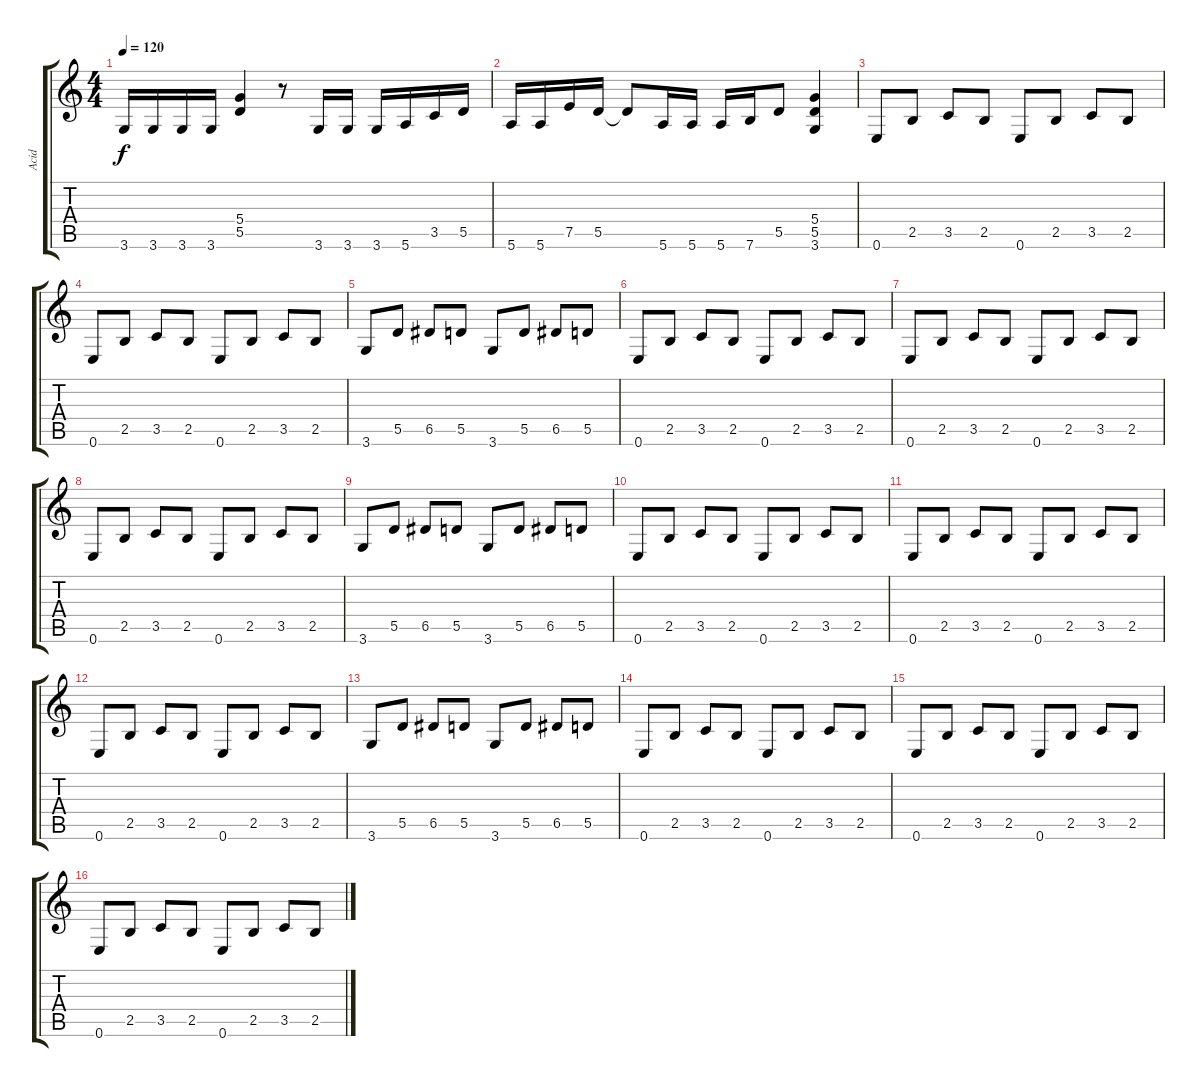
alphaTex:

\track ("Acid" "Acid") {instrument distortionguitar}
\staff {score tabs}
\tuning (E4 B3 G3 D3 A2 E2) {hide}
\ts (4 4)
\tempo 120
\clef g2
\ks c
3.6.16{dy f} 3.6.16 3.6.16 3.6.16 (5.4 5.5).4 r.8 3.6.16 3.6.16 3.6.16 5.6.16 3.5.16 5.5.16 |
5.6.16 5.6.16 7.5.16 5.5.16 5.5{t}.8 5.6.16 5.6.16 5.6.16 7.6.16 5.5.8 (5.4 5.5 3.6).4 |
0.6.8 2.5.8 3.5.8 2.5.8 0.6.8 2.5.8 3.5.8 2.5.8 |
0.6.8 2.5.8 3.5.8 2.5.8 0.6.8 2.5.8 3.5.8 2.5.8 |
3.6.8 5.5.8 6.5.8 5.5.8 3.6.8 5.5.8 6.5.8 5.5.8 |
0.6.8 2.5.8 3.5.8 2.5.8 0.6.8 2.5.8 3.5.8 2.5.8 |
0.6.8 2.5.8 3.5.8 2.5.8 0.6.8 2.5.8 3.5.8 2.5.8 |
0.6.8 2.5.8 3.5.8 2.5.8 0.6.8 2.5.8 3.5.8 2.5.8 |
3.6.8 5.5.8 6.5.8 5.5.8 3.6.8 5.5.8 6.5.8 5.5.8 |
0.6.8 2.5.8 3.5.8 2.5.8 0.6.8 2.5.8 3.5.8 2.5.8 |
0.6.8 2.5.8 3.5.8 2.5.8 0.6.8 2.5.8 3.5.8 2.5.8 |
0.6.8 2.5.8 3.5.8 2.5.8 0.6.8 2.5.8 3.5.8 2.5.8 |
3.6.8 5.5.8 6.5.8 5.5.8 3.6.8 5.5.8 6.5.8 5.5.8 |
0.6.8 2.5.8 3.5.8 2.5.8 0.6.8 2.5.8 3.5.8 2.5.8 |
0.6.8{volume 7} 2.5.8 3.5.8 2.5.8 0.6.8 2.5.8 3.5.8 2.5.8 |
0.6.8 2.5.8 3.5.8 2.5.8 0.6.8 2.5.8 3.5.8 2.5.8
